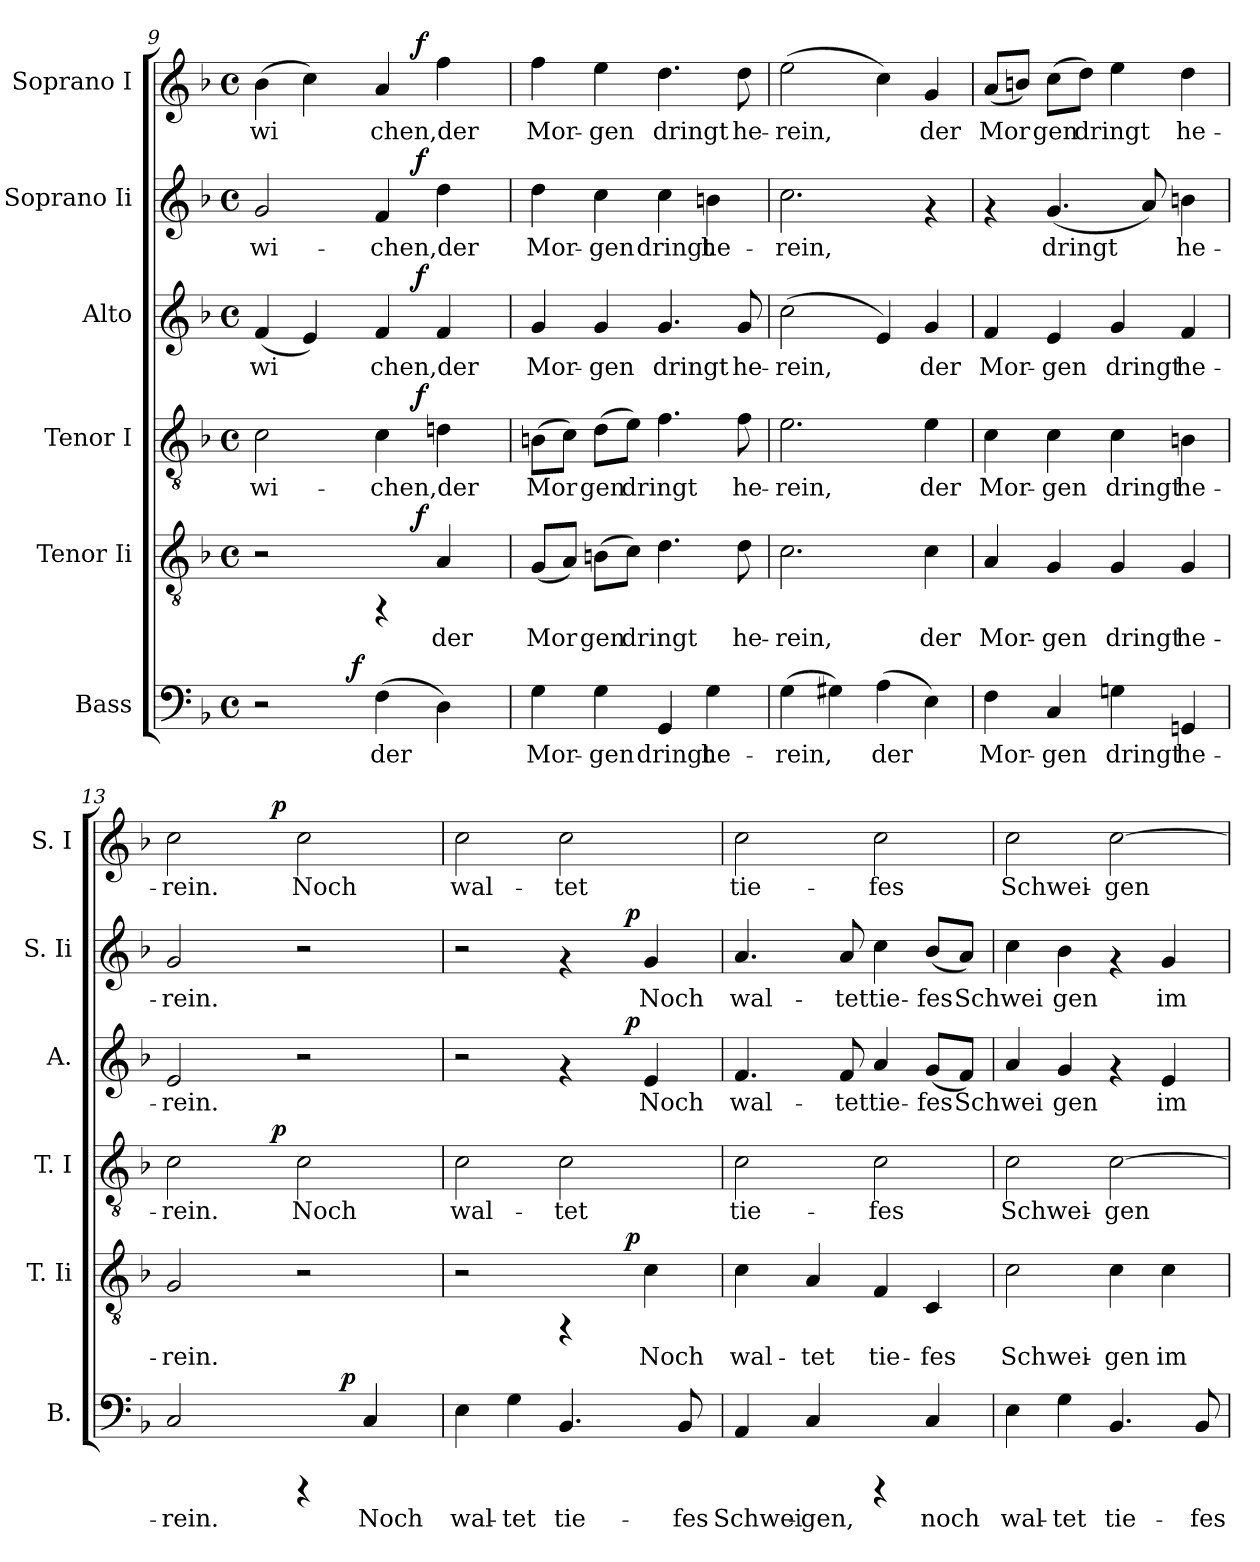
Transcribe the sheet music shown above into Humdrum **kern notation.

**kern	**text	**dynam	**kern	**text	**dynam	**kern	**text	**dynam	**kern	**text	**dynam	**kern	**text	**dynam	**kern	**text	**dynam
*part6	*part6	*part6	*part5	*part5	*part5	*part4	*part4	*part4	*part3	*part3	*part3	*part2	*part2	*part2	*part1	*part1	*part1
*staff6	*staff6	*staff6	*staff5	*staff5	*staff5	*staff4	*staff4	*staff4	*staff3	*staff3	*staff3	*staff2	*staff2	*staff2	*staff1	*staff1	*staff1
*I"Bass	*	*	*I"Tenor Ii	*	*	*I"Tenor I	*	*	*I"Alto	*	*	*I"Soprano Ii	*	*	*I"Soprano I	*	*
*I'B.	*	*	*I'T. Ii	*	*	*I'T. I	*	*	*I'A.	*	*	*I'S. Ii	*	*	*I'S. I	*	*
*clefF4	*	*	*clefGv2	*	*	*clefGv2	*	*	*clefG2	*	*	*clefG2	*	*	*clefG2	*	*
*k[b-]	*	*	*k[b-]	*	*	*k[b-]	*	*	*k[b-]	*	*	*k[b-]	*	*	*k[b-]	*	*
*F:	*	*	*F:	*	*	*F:	*	*	*F:	*	*	*F:	*	*	*F:	*	*
*M4/4	*	*	*M4/4	*	*	*M4/4	*	*	*M4/4	*	*	*M4/4	*	*	*M4/4	*	*
*met(c)	*	*	*met(c)	*	*	*met(c)	*	*	*met(c)	*	*	*met(c)	*	*	*met(c)	*	*
=9	=9	=9	=9	=9	=9	=9	=9	=9	=9	=9	=9	=9	=9	=9	=9	=9	=9
!	!	!	!	!	!	!	!LO:LY:b:cj	!	!	!LO:LY:b:cj	!	!	!LO:LY:b:cj	!	!	!LO:LY:b	!
*^	*	*	*^	*	*	*^	*	*	*^	*	*	*^	*	*	*^	*	*
2r	4ryy	.	.	2r	2ryy	.	.	2c\	2ryy	-wi-	.	(<4f/	2ryy	-wi-	.	2g/	2ryy	-wi-	.	(>4b-\	2ryy	-wi-	.
!	!	!	!	!	!	!	!	!	!	!	!	!	!	!LO:LY:b:cj	!	!	!	!	!	!	!	!LO:LY:b	!
.	8ryy	.	.	.	.	.	.	.	.	.	.	4e/)	.	--	.	.	.	.	.	4cc\)	.	--	.
.	32.ryy	.	.	.	.	.	.	.	.	.	.	.	.	.	.	.	.	.	.	.	.	.	.
!	!	!	!LO:DY:a	!	!	!	!	!	!	!	!	!	!	!	!	!	!	!	!	!	!	!	!
.	2ryy	.	f	.	.	.	.	.	.	.	.	.	.	.	.	.	.	.	.	.	.	.	.
!	!	!LO:LY:b:cj	!	!	!	!	!	!	!	!LO:LY:b:cj	!	!	!	!LO:LY:b:cj	!	!	!	!LO:LY:b:cj	!	!	!	!LO:LY:b	!
(>4F\	.	der	.	4rFF	8.ryy	.	.	4c\	8.ryy	-chen,der	.	4f/	8.ryy	-chen,der	.	4f/	8.ryy	-chen,der	.	4a/	8.ryy	-chen,der	.
!	!	!	!	!	!	!	!LO:DY:a	!	!	!	!LO:DY:a	!	!	!	!LO:DY:a	!	!	!	!LO:DY:a	!	!	!	!LO:DY:a
.	.	.	.	.	4ryy	.	f	.	4ryy	.	f	.	4ryy	.	f	.	4ryy	.	f	.	4ryy	.	f
!	!	!LO:LY:b:cj	!	!	!	!LO:LY:b:cj	!	!	!	!LO:LY:b:cj	!	!	!	!LO:LY:b:cj	!	!	!	!LO:LY:b:cj	!	!	!	!LO:LY:b	!
4D\)	.	.	.	4A/	.	der	.	4dn\	.	.	.	4f/	.	.	.	4dd\	.	.	.	4ff\	.	.	.
.	16ryy	.	.	.	.	.	.	.	.	.	.	.	.	.	.	.	.	.	.	.	.	.	.
.	.	.	.	.	16ryy	.	.	.	16ryy	.	.	.	16ryy	.	.	.	16ryy	.	.	.	16ryy	.	.
.	64ryy	.	.	.	.	.	.	.	.	.	.	.	.	.	.	.	.	.	.	.	.	.	.
!!LO:PB:g=z
=10	=10	=10	=10	=10	=10	=10	=10	=10	=10	=10	=10	=10	=10	=10	=10	=10	=10	=10	=10	=10	=10	=10	=10
!	!	!LO:LY:b:cj	!	!	!	!LO:LY:b:cj	!	!	!	!LO:LY:b:cj	!	!	!	!LO:LY:b:cj	!	!	!	!LO:LY:b:cj	!	!	!	!LO:LY:b	!
*v	*v	*	*	*	*	*	*	*v	*v	*	*	*v	*v	*	*	*v	*v	*	*	*v	*v	*	*
*	*	*	*v	*v	*	*	*	*	*	*	*	*	*	*	*	*	*	*
4G\	Mor-	.	(<8G/L	Mor-	.	(>8Bn\L	Mor-	.	4g/	Mor-	.	4dd\	Mor-	.	4ff\	Mor-	.
!	!	!	!	!LO:LY:b:cj	!	!	!LO:LY:b:cj	!	!	!	!	!	!	!	!	!	!
.	.	.	8A/J)	--	.	8c\J)	--	.	.	.	.	.	.	.	.	.	.
!	!LO:LY:b:cj	!	!	!LO:LY:b:cj	!	!	!LO:LY:b:cj	!	!	!LO:LY:b:cj	!	!	!LO:LY:b:cj	!	!	!LO:LY:b	!
4G\	-gen	.	(>8Bn\L	-gen	.	(>8d\L	-gen	.	4g/	-gen	.	4cc\	-gen	.	4ee\	-gen	.
!	!	!	!	!LO:LY:b:cj	!	!	!LO:LY:b:cj	!	!	!	!	!	!	!	!	!	!
.	.	.	8c\J)	dringt	.	8e\J)	dringt	.	.	.	.	.	.	.	.	.	.
!	!LO:LY:b:cj	!	!	!LO:LY:b:cj	!	!	!LO:LY:b:cj	!	!	!LO:LY:b:cj	!	!	!LO:LY:b:cj	!	!	!LO:LY:b	!
4GG/	dringt	.	4.d\	.	.	4.f\	.	.	4.g/	dringt	.	4cc\	dringt	.	4.dd\	dringt	.
!	!LO:LY:b:cj	!	!	!	!	!	!	!	!	!	!	!	!LO:LY:b:cj	!	!	!	!
4G\	he-	.	.	.	.	.	.	.	.	.	.	4bn\	he-	.	.	.	.
!	!	!	!	!LO:LY:b:cj	!	!	!LO:LY:b:cj	!	!	!LO:LY:b:cj	!	!	!	!	!	!LO:LY:b	!
.	.	.	8d\	he-	.	8f\	he-	.	8g/	he-	.	.	.	.	8dd\	he-	.
=11	=11	=11	=11	=11	=11	=11	=11	=11	=11	=11	=11	=11	=11	=11	=11	=11	=11
!	!LO:LY:b:cj	!	!	!LO:LY:b:cj	!	!	!LO:LY:b:cj	!	!	!LO:LY:b:cj	!	!	!LO:LY:b:cj	!	!	!LO:LY:b	!
(>4G\	-rein,	.	2.c\	-rein,	.	2.e\	-rein,	.	(>2cc\	-rein,	.	2.cc\	-rein,	.	(>2ee\	-rein,	.
!	!LO:LY:b:cj	!	!	!	!	!	!	!	!	!	!	!	!	!	!	!	!
4G#X\)	.	.	.	.	.	.	.	.	.	.	.	.	.	.	.	.	.
!	!LO:LY:b:cj	!	!	!	!	!	!	!	!	!LO:LY:b:cj	!	!	!	!	!	!LO:LY:b	!
(>4A\	der	.	.	.	.	.	.	.	4e/)	.	.	.	.	.	4cc\)	.	.
!	!LO:LY:b:cj	!	!	!LO:LY:b:cj	!	!	!LO:LY:b:cj	!	!	!LO:LY:b:cj	!	!	!	!	!	!LO:LY:b	!
4E\)	.	.	4c\	der	.	4e\	der	.	4g/	der	.	4rf	.	.	4g/	der	.
=12	=12	=12	=12	=12	=12	=12	=12	=12	=12	=12	=12	=12	=12	=12	=12	=12	=12
!	!LO:LY:b:cj	!	!	!LO:LY:b:cj	!	!	!LO:LY:b:cj	!	!	!LO:LY:b:cj	!	!	!	!	!	!LO:LY:b	!
4F\	Mor-	.	4A/	Mor-	.	4c\	Mor-	.	4f/	Mor-	.	4rf	.	.	(<8a/L	Mor-	.
!	!	!	!	!	!	!	!	!	!	!	!	!	!	!	!	!LO:LY:b	!
.	.	.	.	.	.	.	.	.	.	.	.	.	.	.	8bn/J)	--	.
!	!LO:LY:b:cj	!	!	!LO:LY:b:cj	!	!	!LO:LY:b:cj	!	!	!LO:LY:b:cj	!	!	!LO:LY:b:cj	!	!	!LO:LY:b	!
4C/	-gen	.	4G/	-gen	.	4c\	-gen	.	4e/	-gen	.	(<4.g/	dringt	.	(>8cc\L	-gen	.
!	!	!	!	!	!	!	!	!	!	!	!	!	!	!	!	!LO:LY:b	!
.	.	.	.	.	.	.	.	.	.	.	.	.	.	.	8dd\J)	dringt	.
!	!LO:LY:b:cj	!	!	!LO:LY:b:cj	!	!	!LO:LY:b:cj	!	!	!LO:LY:b:cj	!	!	!	!	!	!LO:LY:b	!
4Gn\	dringt	.	4G/	dringt	.	4c\	dringt	.	4g/	dringt	.	.	.	.	4ee\	.	.
!	!	!	!	!	!	!	!	!	!	!	!	!	!LO:LY:b:cj	!	!	!	!
.	.	.	.	.	.	.	.	.	.	.	.	8a/)	.	.	.	.	.
!	!LO:LY:b:cj	!	!	!LO:LY:b:cj	!	!	!LO:LY:b:cj	!	!	!LO:LY:b:cj	!	!	!LO:LY:b:cj	!	!	!LO:LY:b	!
4GGn/	he-	.	4G/	he-	.	4Bn\	he-	.	4f/	he-	.	4bn\	he-	.	4dd\	he-	.
=13	=13	=13	=13	=13	=13	=13	=13	=13	=13	=13	=13	=13	=13	=13	=13	=13	=13
!	!LO:LY:b:cj	!	!	!LO:LY:b:cj	!	!	!LO:LY:b:cj	!	!	!LO:LY:b:cj	!	!	!LO:LY:b:cj	!	!	!LO:LY:b	!
*^	*	*	*	*	*	*^	*	*	*	*	*	*	*	*	*^	*	*
2C/	2ryy	-rein.	.	2G/	-rein.	.	2c\	4ryy	-rein.	.	2e/	-rein.	.	2g/	-rein.	.	2cc\	4ryy	-rein.	.
.	.	.	.	.	.	.	.	8ryy	.	.	.	.	.	.	.	.	.	8ryy	.	.
.	.	.	.	.	.	.	.	32.ryy	.	.	.	.	.	.	.	.	.	32.ryy	.	.
!	!	!	!	!	!	!	!	!	!	!LO:DY:a	!	!	!	!	!	!	!	!	!	!LO:DY:a
.	.	.	.	.	.	.	.	2ryy	.	p	.	.	.	.	.	.	.	2ryy	.	p
!	!	!	!	!	!	!	!	!	!LO:LY:b:cj	!	!	!	!	!	!	!	!	!	!LO:LY:b	!
4rCCC	8.ryy	.	.	2r	.	.	2c\	.	Noch	.	2r	.	.	2r	.	.	2cc\	.	Noch	.
!	!	!	!LO:DY:a	!	!	!	!	!	!	!	!	!	!	!	!	!	!	!	!	!
.	4ryy	.	p	.	.	.	.	.	.	.	.	.	.	.	.	.	.	.	.	.
!	!	!LO:LY:b:cj	!	!	!	!	!	!	!	!	!	!	!	!	!	!	!	!	!	!
4C/	.	Noch	.	.	.	.	.	.	.	.	.	.	.	.	.	.	.	.	.	.
.	.	.	.	.	.	.	.	16ryy	.	.	.	.	.	.	.	.	.	16ryy	.	.
.	16ryy	.	.	.	.	.	.	.	.	.	.	.	.	.	.	.	.	.	.	.
.	.	.	.	.	.	.	.	64ryy	.	.	.	.	.	.	.	.	.	64ryy	.	.
=14	=14	=14	=14	=14	=14	=14	=14	=14	=14	=14	=14	=14	=14	=14	=14	=14	=14	=14	=14	=14
!	!	!LO:LY:b:cj	!	!	!	!	!	!	!LO:LY:b:cj	!	!	!	!	!	!	!	!	!	!LO:LY:b	!
*v	*v	*	*	*^	*	*	*v	*v	*	*	*^	*	*	*^	*	*	*v	*v	*	*
4E\	wal-	.	2r	2ryy	.	.	2c\	wal-	.	2r	2ryy	.	.	2r	2ryy	.	.	2cc\	wal-	.
!	!LO:LY:b:cj	!	!	!	!	!	!	!	!	!	!	!	!	!	!	!	!	!	!	!
4G\	-tet	.	.	.	.	.	.	.	.	.	.	.	.	.	.	.	.	.	.	.
!	!LO:LY:b:cj	!	!	!	!	!	!	!LO:LY:b:cj	!	!	!	!	!	!	!	!	!	!	!LO:LY:b	!
4.BB-/	tie-	.	4rFF	8ryy	.	.	2c\	-tet	.	4rf	8ryy	.	.	4rf	8ryy	.	.	2cc\	-tet	.
.	.	.	.	16ryy	.	.	.	.	.	.	16ryy	.	.	.	16ryy	.	.	.	.	.
.	.	.	.	64ryy	.	.	.	.	.	.	64ryy	.	.	.	64ryy	.	.	.	.	.
!	!	!	!	!	!	!LO:DY:a	!	!	!	!	!	!	!LO:DY:a	!	!	!	!LO:DY:a	!	!	!
.	.	.	.	4ryy	.	p	.	.	.	.	4ryy	.	p	.	4ryy	.	p	.	.	.
!	!	!	!	!	!LO:LY:b:cj	!	!	!	!	!	!	!LO:LY:b:cj	!	!	!	!LO:LY:b:cj	!	!	!	!
.	.	.	4c\	.	Noch	.	.	.	.	4e/	.	Noch	.	4g/	.	Noch	.	.	.	.
!	!LO:LY:b:cj	!	!	!	!	!	!	!	!	!	!	!	!	!	!	!	!	!	!	!
8BB-/	-fes	.	.	.	.	.	.	.	.	.	.	.	.	.	.	.	.	.	.	.
.	.	.	.	32.ryy	.	.	.	.	.	.	32.ryy	.	.	.	32.ryy	.	.	.	.	.
!!LO:PB:g=z
=15	=15	=15	=15	=15	=15	=15	=15	=15	=15	=15	=15	=15	=15	=15	=15	=15	=15	=15	=15	=15
!	!LO:LY:b:cj	!	!	!	!LO:LY:b:cj	!	!	!LO:LY:b:cj	!	!	!	!LO:LY:b:cj	!	!	!	!LO:LY:b:cj	!	!	!LO:LY:b	!
*	*	*	*	*	*	*	*	*	*	*v	*v	*	*	*	*	*	*	*	*	*
*	*	*	*v	*v	*	*	*	*	*	*	*	*	*v	*v	*	*	*	*	*
4AA/	Schwei-	.	4c\	wal-	.	2c\	tie-	.	4.f/	wal-	.	4.a/	wal-	.	2cc\	tie-	.
!	!LO:LY:b:cj	!	!	!LO:LY:b:cj	!	!	!	!	!	!	!	!	!	!	!	!	!
4C/	-gen,	.	4A/	-tet	.	.	.	.	.	.	.	.	.	.	.	.	.
!	!	!	!	!	!	!	!	!	!	!LO:LY:b:cj	!	!	!LO:LY:b:cj	!	!	!	!
.	.	.	.	.	.	.	.	.	8f/	-tet	.	8a/	-tet	.	.	.	.
!	!	!	!	!LO:LY:b:cj	!	!	!LO:LY:b:cj	!	!	!LO:LY:b:cj	!	!	!LO:LY:b:cj	!	!	!LO:LY:b	!
4rCCC	.	.	4F/	tie-	.	2c\	-fes	.	4a/	tie-	.	4cc\	tie-	.	2cc\	-fes	.
!	!LO:LY:b:cj	!	!	!LO:LY:b:cj	!	!	!	!	!	!LO:LY:b:cj	!	!	!LO:LY:b:cj	!	!	!	!
4C/	noch	.	4C/	-fes	.	.	.	.	(<8g/L	-fes	.	(<8b-/L	-fes	.	.	.	.
!	!	!	!	!	!	!	!	!	!	!LO:LY:b:cj	!	!	!LO:LY:b:cj	!	!	!	!
.	.	.	.	.	.	.	.	.	8f/J)	Schwei-	.	8a/J)	Schwei-	.	.	.	.
=16	=16	=16	=16	=16	=16	=16	=16	=16	=16	=16	=16	=16	=16	=16	=16	=16	=16
!	!LO:LY:b:cj	!	!	!LO:LY:b:cj	!	!	!LO:LY:b:cj	!	!	!LO:LY:b:cj	!	!	!LO:LY:b:cj	!	!	!LO:LY:b	!
4E\	wal-	.	2c\	Schwei-	.	2c\	Schwei-	.	4a/	--	.	4cc\	--	.	2cc\	Schwei-	.
!	!LO:LY:b:cj	!	!	!	!	!	!	!	!	!LO:LY:b:cj	!	!	!LO:LY:b:cj	!	!	!	!
4G\	-tet	.	.	.	.	.	.	.	4g/	-gen	.	4b-\	-gen	.	.	.	.
!	!LO:LY:b:cj	!	!	!LO:LY:b:cj	!	!	!LO:LY:b:cj	!	!	!	!	!	!	!	!	!LO:LY:b	!
4.BB-/	tie-	.	4c\	-gen	.	[>2c\	-gen	.	4rf	.	.	4rf	.	.	[>2cc\	-gen	.
!	!	!	!	!LO:LY:b:cj	!	!	!	!	!	!LO:LY:b:cj	!	!	!LO:LY:b:cj	!	!	!	!
.	.	.	4c\	im	.	.	.	.	4e/	im	.	4g/	im	.	.	.	.
!	!LO:LY:b:cj	!	!	!	!	!	!	!	!	!	!	!	!	!	!	!	!
8BB-/	-fes	.	.	.	.	.	.	.	.	.	.	.	.	.	.	.	.
=	=	=	=	=	=	=	=	=	=	=	=	=	=	=	=	=	=
*-	*-	*-	*-	*-	*-	*-	*-	*-	*-	*-	*-	*-	*-	*-	*-	*-	*-
